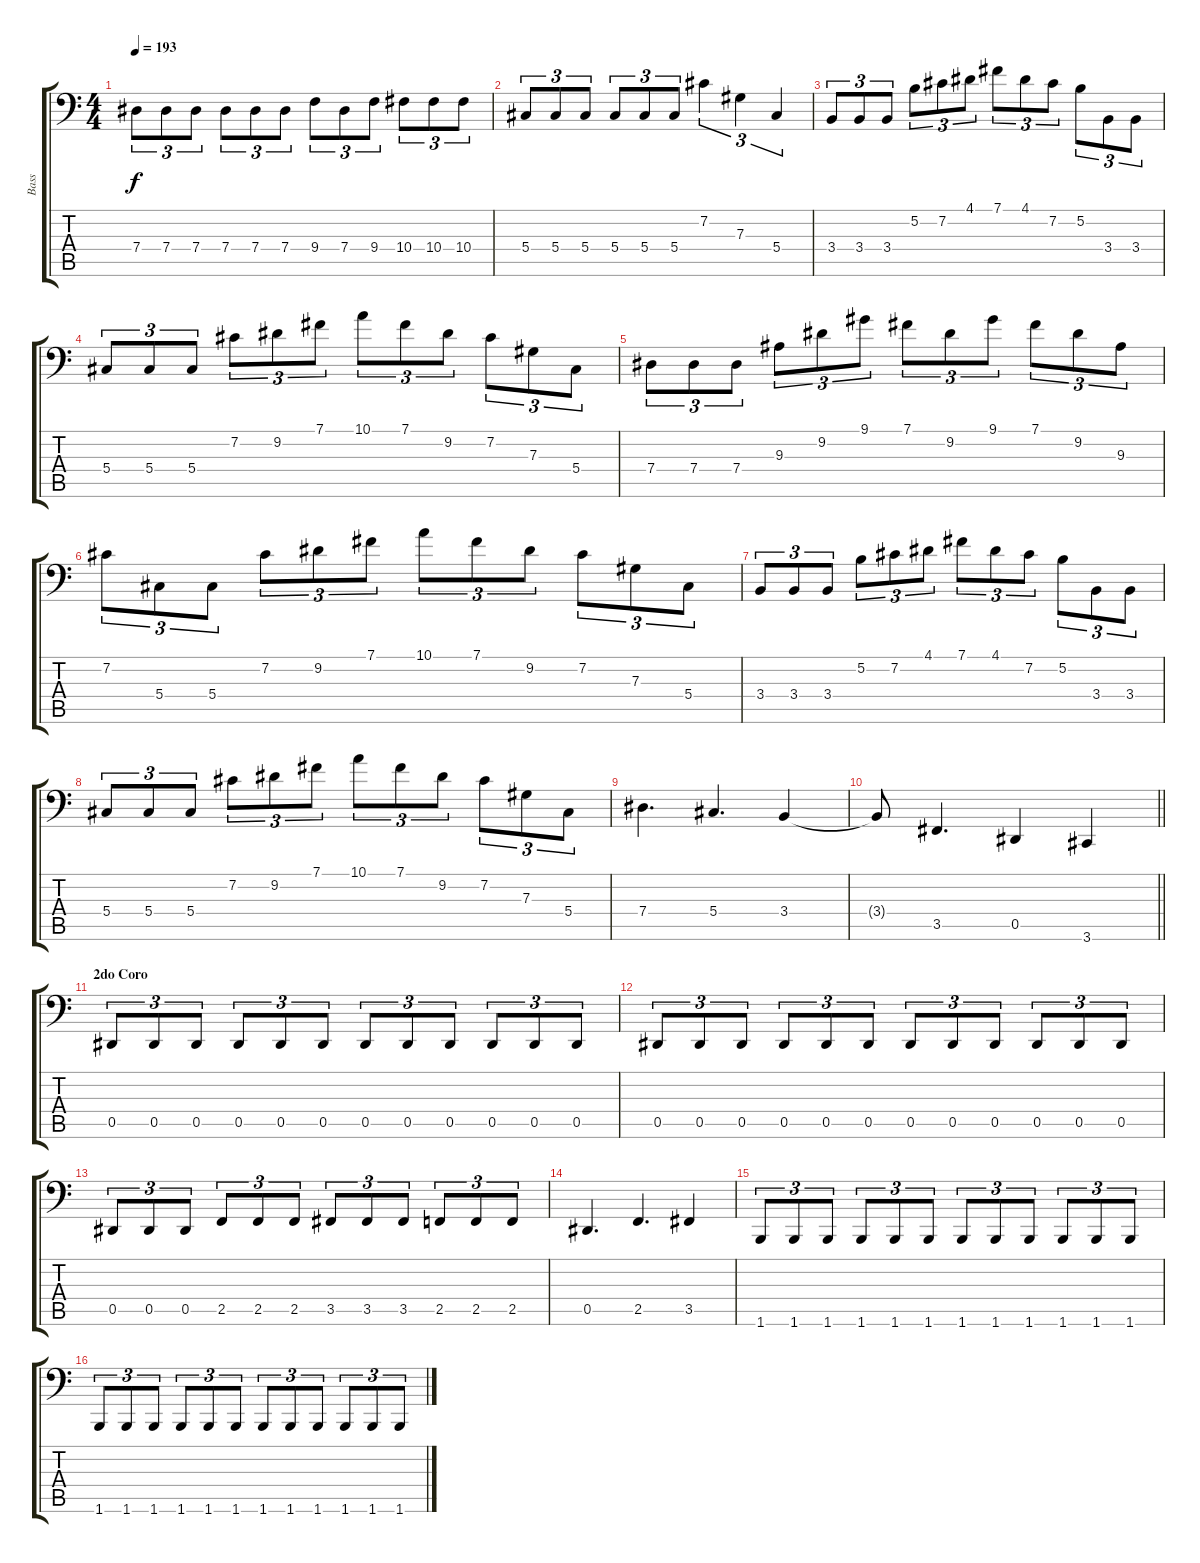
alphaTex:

\track ("Bass" "Bass") {instrument electricbassfinger}
\staff {score tabs}
\tuning (B2 Gb2 Db2 Ab1 Eb1 Bb0) {hide}
\ts (4 4)
\tempo 193
\clef f4
\ks c
7.4.8{tu (3 2) dy f} 7.4.8{tu (3 2)} 7.4.8{tu (3 2)} 7.4.8{tu (3 2)} 7.4.8{tu (3 2)} 7.4.8{tu (3 2)} 9.4.8{tu (3 2)} 7.4.8{tu (3 2)} 9.4.8{tu (3 2)} 10.4.8{tu (3 2)} 10.4.8{tu (3 2)} 10.4.8{tu (3 2)} |
5.4.8{tu (3 2)} 5.4.8{tu (3 2)} 5.4.8{tu (3 2)} 5.4.8{tu (3 2)} 5.4.8{tu (3 2)} 5.4.8{tu (3 2)} 7.2.4{tu (3 2)} 7.3.4{tu (3 2)} 5.4.4{tu (3 2)} |
3.4.8{tu (3 2)} 3.4.8{tu (3 2)} 3.4.8{tu (3 2)} 5.2.8{tu (3 2)} 7.2.8{tu (3 2)} 4.1.8{tu (3 2)} 7.1.8{tu (3 2)} 4.1.8{tu (3 2)} 7.2.8{tu (3 2)} 5.2.8{tu (3 2)} 3.4.8{tu (3 2)} 3.4.8{tu (3 2)} |
5.4.8{tu (3 2)} 5.4.8{tu (3 2)} 5.4.8{tu (3 2)} 7.2.8{tu (3 2)} 9.2.8{tu (3 2)} 7.1.8{tu (3 2)} 10.1.8{tu (3 2)} 7.1.8{tu (3 2)} 9.2.8{tu (3 2)} 7.2.8{tu (3 2)} 7.3.8{tu (3 2)} 5.4.8{tu (3 2)} |
7.4.8{tu (3 2)} 7.4.8{tu (3 2)} 7.4.8{tu (3 2)} 9.3.8{tu (3 2)} 9.2.8{tu (3 2)} 9.1.8{tu (3 2)} 7.1.8{tu (3 2)} 9.2.8{tu (3 2)} 9.1.8{tu (3 2)} 7.1.8{tu (3 2)} 9.2.8{tu (3 2)} 9.3.8{tu (3 2)} |
7.2.8{tu (3 2)} 5.4.8{tu (3 2)} 5.4.8{tu (3 2)} 7.2.8{tu (3 2)} 9.2.8{tu (3 2)} 7.1.8{tu (3 2)} 10.1.8{tu (3 2)} 7.1.8{tu (3 2)} 9.2.8{tu (3 2)} 7.2.8{tu (3 2)} 7.3.8{tu (3 2)} 5.4.8{tu (3 2)} |
3.4.8{tu (3 2)} 3.4.8{tu (3 2)} 3.4.8{tu (3 2)} 5.2.8{tu (3 2)} 7.2.8{tu (3 2)} 4.1.8{tu (3 2)} 7.1.8{tu (3 2)} 4.1.8{tu (3 2)} 7.2.8{tu (3 2)} 5.2.8{tu (3 2)} 3.4.8{tu (3 2)} 3.4.8{tu (3 2)} |
5.4.8{tu (3 2)} 5.4.8{tu (3 2)} 5.4.8{tu (3 2)} 7.2.8{tu (3 2)} 9.2.8{tu (3 2)} 7.1.8{tu (3 2)} 10.1.8{tu (3 2)} 7.1.8{tu (3 2)} 9.2.8{tu (3 2)} 7.2.8{tu (3 2)} 7.3.8{tu (3 2)} 5.4.8{tu (3 2)} |
7.4.4{d} 5.4.4{d} 3.4.4 |
\barLineRight lightlight
3.4{t}.8 3.5.4{d} 0.5.4 3.6.4 |
\section ("" "2do Coro")
0.5.8{tu (3 2)} 0.5.8{tu (3 2)} 0.5.8{tu (3 2)} 0.5.8{tu (3 2)} 0.5.8{tu (3 2)} 0.5.8{tu (3 2)} 0.5.8{tu (3 2)} 0.5.8{tu (3 2)} 0.5.8{tu (3 2)} 0.5.8{tu (3 2)} 0.5.8{tu (3 2)} 0.5.8{tu (3 2)} |
0.5.8{tu (3 2)} 0.5.8{tu (3 2)} 0.5.8{tu (3 2)} 0.5.8{tu (3 2)} 0.5.8{tu (3 2)} 0.5.8{tu (3 2)} 0.5.8{tu (3 2)} 0.5.8{tu (3 2)} 0.5.8{tu (3 2)} 0.5.8{tu (3 2)} 0.5.8{tu (3 2)} 0.5.8{tu (3 2)} |
0.5.8{tu (3 2)} 0.5.8{tu (3 2)} 0.5.8{tu (3 2)} 2.5.8{tu (3 2)} 2.5.8{tu (3 2)} 2.5.8{tu (3 2)} 3.5.8{tu (3 2)} 3.5.8{tu (3 2)} 3.5.8{tu (3 2)} 2.5.8{tu (3 2)} 2.5.8{tu (3 2)} 2.5.8{tu (3 2)} |
0.5.4{d} 2.5.4{d} 3.5.4 |
1.6.8{tu (3 2)} 1.6.8{tu (3 2)} 1.6.8{tu (3 2)} 1.6.8{tu (3 2)} 1.6.8{tu (3 2)} 1.6.8{tu (3 2)} 1.6.8{tu (3 2)} 1.6.8{tu (3 2)} 1.6.8{tu (3 2)} 1.6.8{tu (3 2)} 1.6.8{tu (3 2)} 1.6.8{tu (3 2)} |
1.6.8{tu (3 2)} 1.6.8{tu (3 2)} 1.6.8{tu (3 2)} 1.6.8{tu (3 2)} 1.6.8{tu (3 2)} 1.6.8{tu (3 2)} 1.6.8{tu (3 2)} 1.6.8{tu (3 2)} 1.6.8{tu (3 2)} 1.6.8{tu (3 2)} 1.6.8{tu (3 2)} 1.6.8{tu (3 2)}
